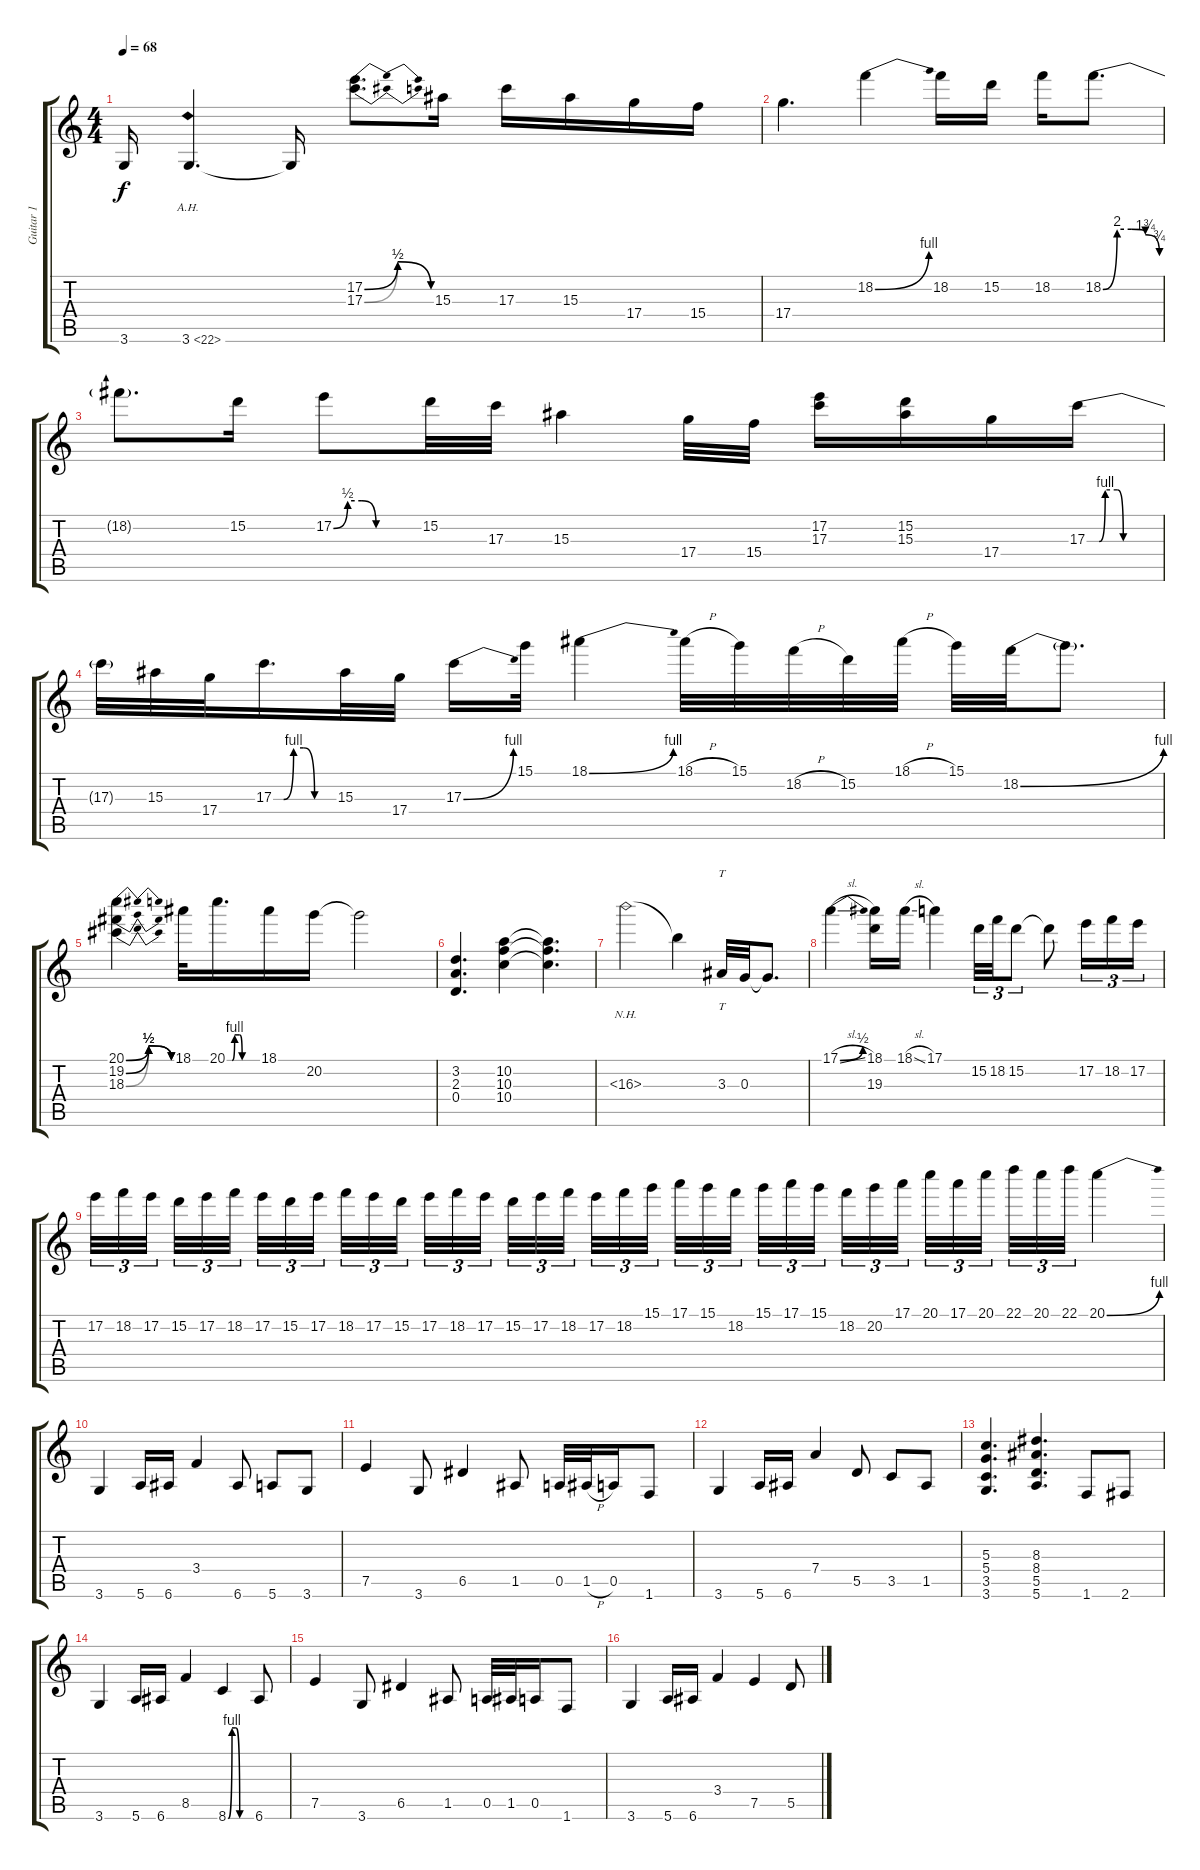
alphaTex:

\track ("Guitar 1" "Guitar 1") {instrument distortionguitar}
\staff {score tabs}
\tuning (E4 B3 G3 D3 A2 E2) {hide}
\ts (4 4)
\tempo 68
\clef g2
\ks c
3.6{t}.16{dy f} 3.6{ah 19}.4{d} 3.6{t}.16 (17.2{be (bendrelease 0 0 40 2 40 2 60 0)} 17.3{be (bendrelease 0 0 40 2 40 2 60 0)}).8{d instrument distortionguitar} 15.3.16 17.3.16 15.3.16 17.4.16 15.4.16 |
17.4.4{d} 18.2{be (bend 0 0 60 4)}.4 18.2.16 15.2.16 18.2.16 18.2{be (custom 0 0 15 8 30 8 45 7 60 3)}.8{d} |
18.2{t}.8{d} 15.2.16 17.2{be (custom 0 0 10 2 20 2 30 0 60 0)}.8 15.2.32 17.3.32 15.3.4 17.4.32 15.4.32 (17.2 17.3).16 (15.2 15.3).16 17.4.16 17.3{be (custom 0 0 10 0 15 4 25 4 30 0 40 0 60 0)}.16 |
17.3{t}.32 15.3.32 17.4.32 17.3{be (custom 0 0 10 0 20 4 30 4 41 0 60 0)}.16{d} 15.3.32 17.4.32 17.3{be (bend 0 0 60 4)}.16 15.1.32 18.1{be (bend 0 0 60 4)}.4 18.1{h}.32 15.1.32 18.2{h}.32 15.2.32 18.1{h}.32 15.1.32 18.2{be (bend 0 0 60 4)}.32 18.2{t}.8{d} |
(20.1{be (bendrelease 0 0 30 2 30 2 60 0)} 19.2{be (bendrelease 0 0 30 2 30 2 60 0)} 18.3{be (bendrelease 0 0 30 2 30 2 60 0)}).4 18.1.32 20.1{be (custom 0 0 10 0 15 4 25 4 30 0 40 0 60 0)}.16{d} 18.1.16 20.2.16 20.2{t}.2 |
(3.2 2.3 0.4).4{d instrument distortionguitar} (10.2 10.3 10.4).4 (10.2{t} 10.3{t} 10.4{t}).4{d} |
16.3{nh}.2 16.3{t}.4 3.3.32{tt} 0.3.32 0.3{t}.8{d} |
17.1{be (bend 0 0 60 2) sl}.4 (18.1 19.3).16 18.1{sl}.16 17.1.4 15.2.32{tu (3 2)} 18.2.32{tu (3 2)} 15.2.8{tu (3 2)} 15.2{t}.8 17.2.16{tu (3 2)} 18.2.16{tu (3 2)} 17.2.16{tu (3 2)} |
17.2.32{tu (3 2)} 18.2.32{tu (3 2)} 17.2.32{tu (3 2) beam splitsecondary} 15.2.32{tu (3 2)} 17.2.32{tu (3 2)} 18.2.32{tu (3 2) beam splitsecondary} 17.2.32{tu (3 2)} 15.2.32{tu (3 2)} 17.2.32{tu (3 2) beam splitsecondary} 18.2.32{tu (3 2)} 17.2.32{tu (3 2)} 15.2.32{tu (3 2)} 17.2.32{tu (3 2)} 18.2.32{tu (3 2)} 17.2.32{tu (3 2) beam splitsecondary} 15.2.32{tu (3 2)} 17.2.32{tu (3 2)} 18.2.32{tu (3 2) beam splitsecondary} 17.2.32{tu (3 2)} 18.2.32{tu (3 2)} 15.1.32{tu (3 2) beam splitsecondary} 17.1.32{tu (3 2)} 15.1.32{tu (3 2)} 18.2.32{tu (3 2)} 15.1.32{tu (3 2)} 17.1.32{tu (3 2)} 15.1.32{tu (3 2) beam splitsecondary} 18.2.32{tu (3 2)} 20.2.32{tu (3 2)} 17.1.32{tu (3 2) beam splitsecondary} 20.1.32{tu (3 2)} 17.1.32{tu (3 2)} 20.1.32{tu (3 2) beam splitsecondary} 22.1.32{tu (3 2)} 20.1.32{tu (3 2)} 22.1.32{tu (3 2)} 20.1{be (bend 0 0 60 4)}.4 |
3.6.4{instrument distortionguitar} 5.6.16 6.6.16 3.4.4 6.6.8 5.6.8 3.6.8 |
7.5.4 3.6.8 6.5.4 1.5.8 0.5.32 1.5{h}.32 0.5.16 1.6.8 |
3.6.4 5.6.16 6.6.16 7.4.4 5.5.8 3.5.8 1.5.8 |
(5.3 5.4 3.5 3.6).4{d} (8.3 8.4 5.5 5.6).4{d} 1.6.8 2.6.8 |
3.6.4 5.6.16 6.6.16 8.5.4 8.6{be (custom 0 0 10 4 20 4 30 0 60 0)}.4 6.6.8 |
7.5.4 3.6.8 6.5.4 1.5.8 0.5.32 1.5.32 0.5.16 1.6.8 |
3.6.4 5.6.16 6.6.16 3.4.4 7.5.4 5.5.8
